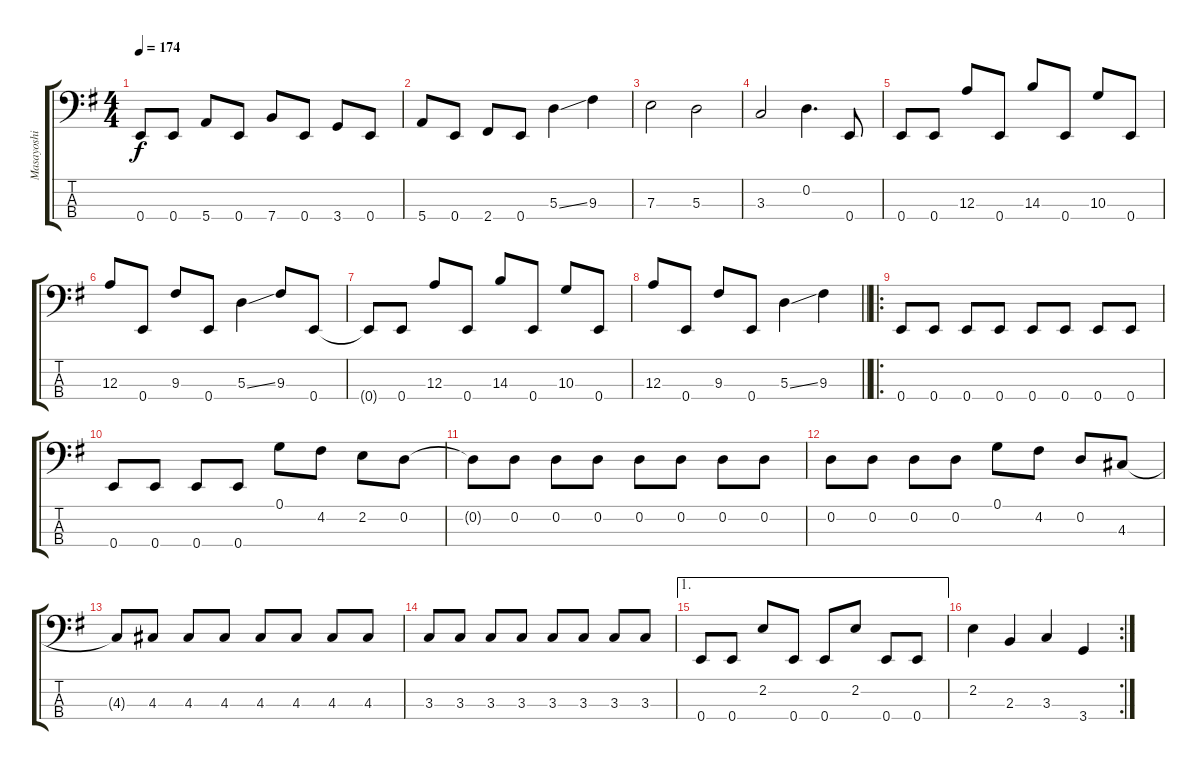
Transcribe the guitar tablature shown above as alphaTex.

\track ("Masayoshi" "Masayoshi") {instrument electricbasspick}
\staff {score tabs}
\tuning (G2 D2 A1 E1) {hide}
\ts (4 4)
\tempo 174
\clef f4
\ks g
0.4{t}.8{dy f} 0.4.8 5.4.8 0.4.8 7.4.8 0.4.8 3.4.8 0.4.8 |
5.4.8 0.4.8 2.4.8 0.4.8 5.3{ss}.4 9.3.4 |
7.3.2 5.3.2 |
3.3.2 0.2.4{d} 0.4.8 |
0.4.8 0.4.8 12.3.8 0.4.8 14.3.8 0.4.8 10.3.8 0.4.8 |
12.3.8 0.4.8 9.3.8 0.4.8 5.3{ss}.4 9.3.8 0.4.8 |
0.4{t}.8 0.4.8 12.3.8 0.4.8 14.3.8 0.4.8 10.3.8 0.4.8 |
\barLineRight lightlight
12.3.8 0.4.8 9.3.8 0.4.8 5.3{ss}.4 9.3.4 |
\ro
\section ("" " ")
0.4.8 0.4.8 0.4.8 0.4.8 0.4.8 0.4.8 0.4.8 0.4.8 |
0.4.8 0.4.8 0.4.8 0.4.8 0.1.8 4.2.8 2.2.8 0.2.8 |
0.2{t}.8 0.2.8 0.2.8 0.2.8 0.2.8 0.2.8 0.2.8 0.2.8 |
0.2.8 0.2.8 0.2.8 0.2.8 0.1.8 4.2.8 0.2.8 4.3.8 |
4.3{t}.8 4.3.8 4.3.8 4.3.8 4.3.8 4.3.8 4.3.8 4.3.8 |
3.3.8 3.3.8 3.3.8 3.3.8 3.3.8 3.3.8 3.3.8 3.3.8 |
\ae 1
0.4.8 0.4.8 2.2.8 0.4.8 0.4.8 2.2.8 0.4.8 0.4.8 |
\rc 2
2.2.4 2.3.4 3.3.4 3.4.4
